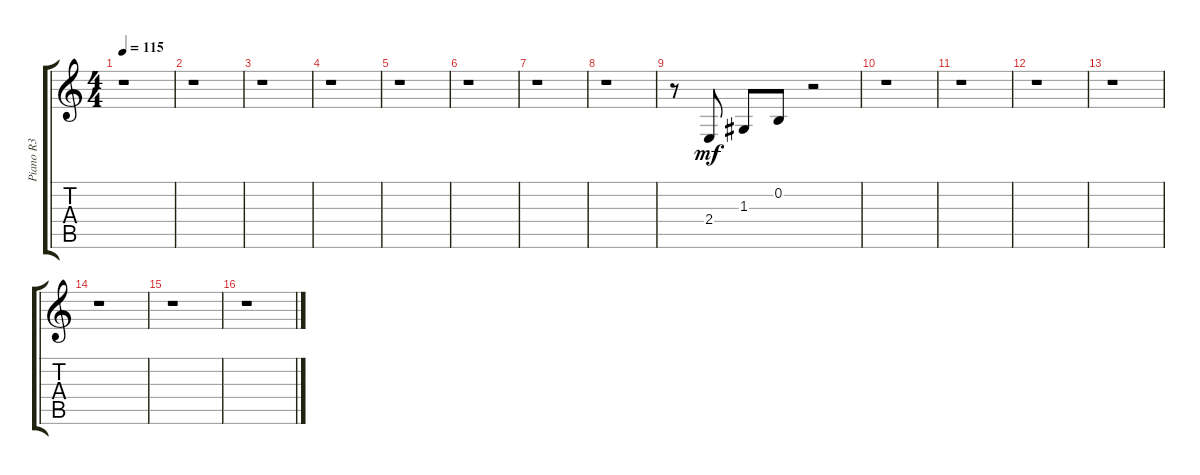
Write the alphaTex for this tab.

\track ("Piano R3" "Piano R3") {instrument acousticgrandpiano}
\staff {score tabs}
\tuning (E4 B3 G3 D3 A2 E2) {hide}
\ts (4 4)
\tempo 115
\clef g2
\ks c
r.1{dy mf} |
r.1 |
r.1 |
r.1 |
r.1 |
r.1 |
r.1 |
r.1 |
r.8 2.4.8 1.3.8 0.2.8 r.2 |
r.1 |
r.1 |
r.1 |
r.1 |
r.1 |
r.1 |
r.1
